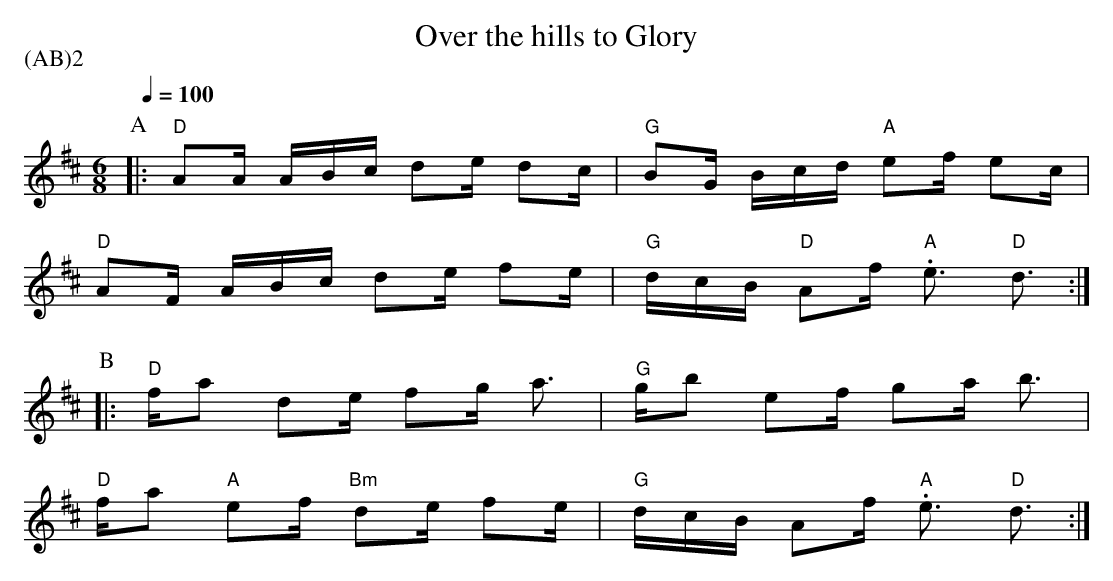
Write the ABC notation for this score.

X:1
T:Over the hills to Glory
P:(AB)2
M:6/8
L:1/8
Q:1/4=100
K:D
P:A
|: "D" AA/ A/B/c/  de/ dc/ | "G" BG/ B/c/d/ "A" ef/ ec/  |
 "D" AF/ A/B/c/ de/ fe/ | "G" d/c/B/ "D" Af/  "A" .e3/2 "D" d3/2 :|
P:B
|:  "D" f/a de/ fg/ a3/2 | "G" g/b ef/ ga/ b3/2 |
"D" f/a "A" ef/ "Bm" de/ fe/ | "G" d/c/B/ Af/ "A" .e3/2 "D" d3/2 :|
